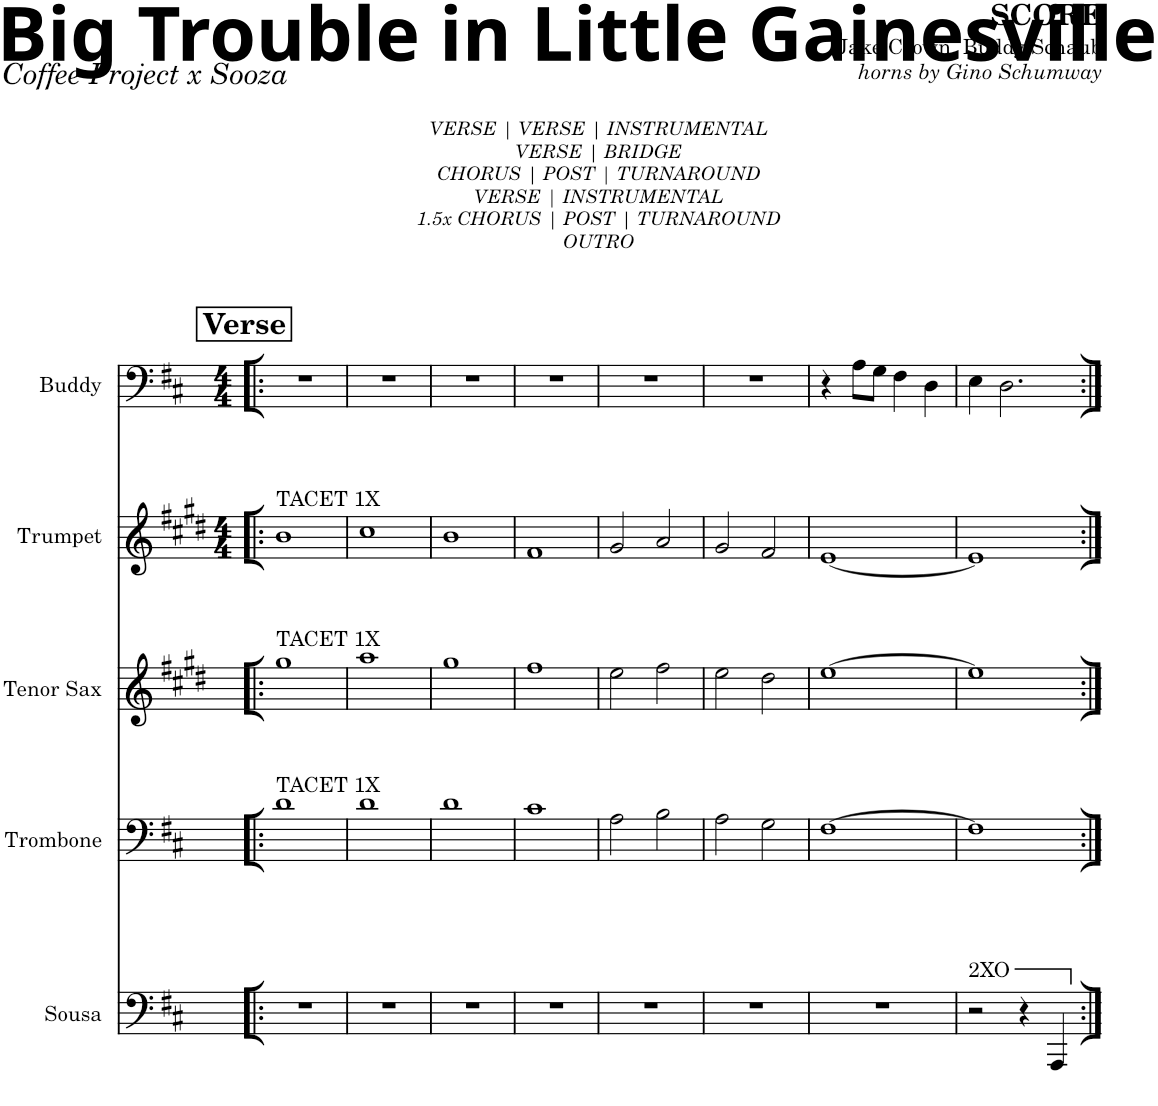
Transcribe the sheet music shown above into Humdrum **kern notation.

**kern	**kern	**kern	**kern	**kern
*part5	*part4	*part3	*part2	*part1
*staff5	*staff4	*staff3	*staff2	*staff1
*I"Sousa	*I"Trombone	*I"Tenor Sax	*I"Trumpet	*I"Buddy
*I'S	*	*I'TS	*I'T	*
*clefF4	*clefF4	*clefG2	*clefG2	*clefF4
*	*	*Trd8c14	*Trd1c2	*
*k[f#c#]	*k[f#c#]	*k[f#c#g#d#]	*k[f#c#g#d#]	*k[f#c#]
*	*	*	*M4/4	*M4/4
!!LO:REH:place=s1:a:B:cj:fs=14:t=Verse
=1!|:	=1!|:	=1!|:	=1!|:	=1!|:
!	!	!	!LO:TX:a:t=TACET 1X	!
!	!	!LO:TX:a:t=TACET 1X	!	!
!	!LO:TX:a:t=TACET 1X	!	!	!
1r	1d	1gg#	1b	1r
=2	=2	=2	=2	=2
1r	1d	1aa	1cc#	1r
=3	=3	=3	=3	=3
1r	1d	1gg#	1b	1r
=4	=4	=4	=4	=4
1r	1c#	1ff#	1f#	1r
=5	=5	=5	=5	=5
1r	2A\	2ee\	2g#/	1r
.	2B\	2ff#\	2a/	.
=6	=6	=6	=6	=6
1r	2A\	2ee\	2g#/	1r
.	2G\	2dd#\	2f#/	.
=7	=7	=7	=7	=7
1r	[1F#	[1ee	[1e	4r
.	.	.	.	8A\L
.	.	.	.	8G\J
.	.	.	.	4F#\
.	.	.	.	4D\
=8	=8	=8	=8	=8
!LO:TX:a:t=2XO	!	!	!	!
2r	1F#]	1ee]	1e]	4E\
.	.	.	.	2.D\
4r	.	.	.	.
4AAA/	.	.	.	.
=:|!	=:|!	=:|!	=:|!	=:|!
*-	*-	*-	*-	*-
